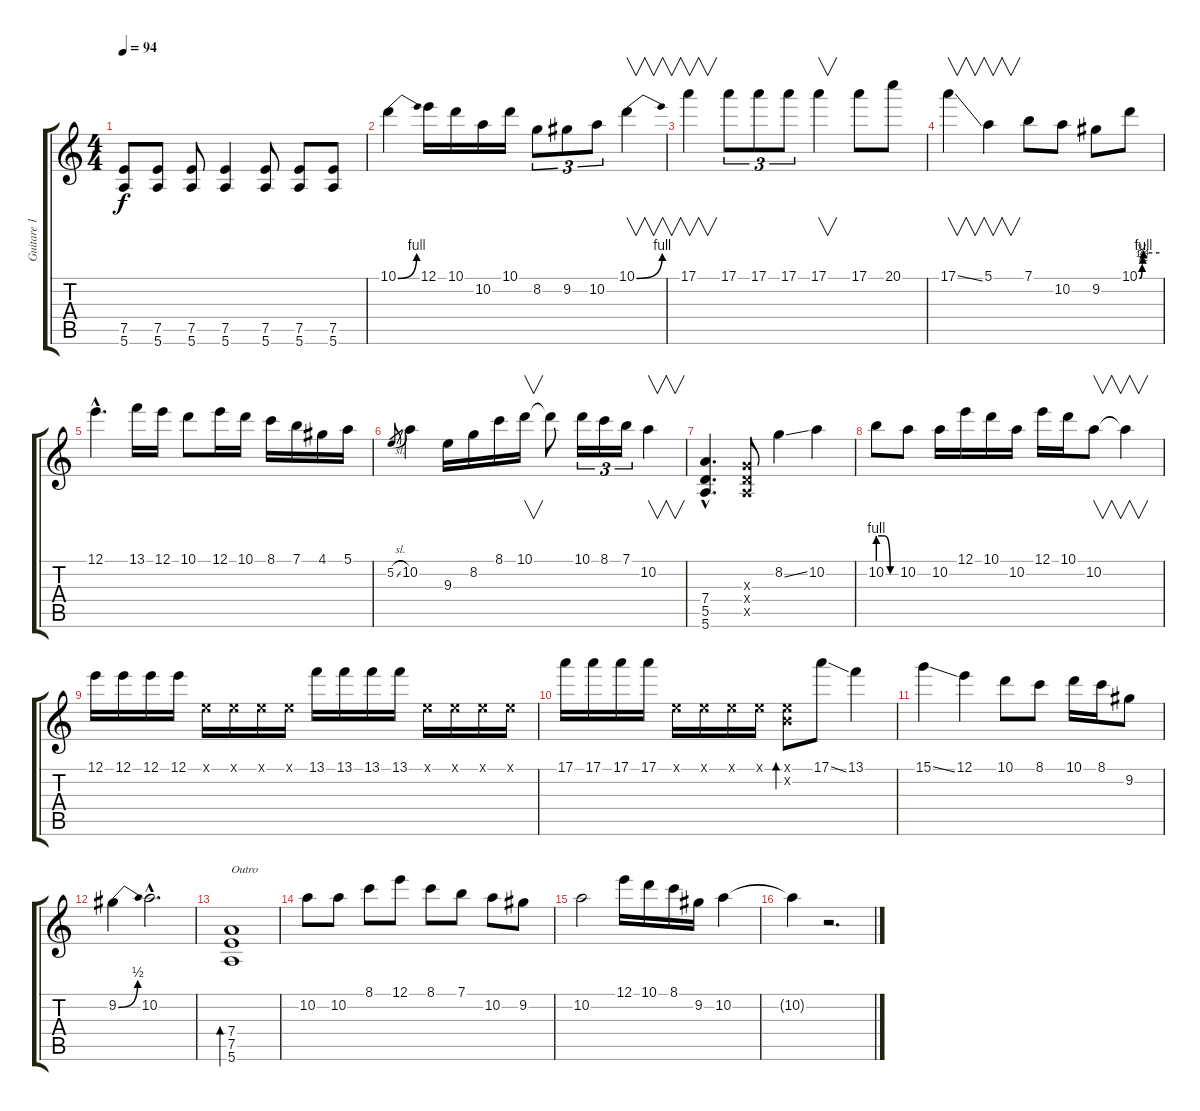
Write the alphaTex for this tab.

\track ("Guitare 1" "Guitare 1") {instrument distortionguitar}
\staff {score tabs}
\tuning (E4 B3 G3 D3 A2 E2) {hide}
\ts (4 4)
\tempo 94
\clef g2
\ks c
(7.5 5.6).8{dy f} (7.5 5.6).8 (7.5 5.6).8 (7.5 5.6).4 (7.5 5.6).8 (7.5 5.6).8 (7.5 5.6).8 |
10.1{be (bend 0 0 60 4)}.4 12.1.16 10.1.16 10.2.16 10.1.16 8.2.8{tu (3 2)} 9.2.8{tu (3 2)} 10.2.8{tu (3 2)} 10.1{be (bend 0 0 60 4)}.4{v} |
17.1.4{v} 17.1.8{tu (3 2)} 17.1.8{tu (3 2)} 17.1.8{tu (3 2)} 17.1.4{v} 17.1.8 20.1.8 |
17.1{ss}.4{v} 5.1.4{v} 7.1.8 10.2.8 9.2.8 10.1{be (custom 0 0 8 2 10 3 12 4 60 4)}.8 |
12.1{hac}.4{d} 13.1.16 12.1.16 10.1.8 12.1.16 10.1.16 8.1.16 7.1.16 4.1.16 5.1.16 |
5.2{sl}.8{gr} 10.2.4 9.3.16 8.2.16 8.1.16 10.1.16{v} 10.1{t}.8 10.1.16{tu (3 2)} 8.1.16{tu (3 2)} 7.1.16{tu (3 2)} 10.2.4{v} |
(7.4{hac} 5.5{hac} 5.6{hac}).4{d} (0.3{x} 0.4{x} 0.5{x}).8 8.2{ss}.4 10.2.4 |
10.2{be (custom 0 4 20 4 40 0 60 0)}.8 10.2.8 10.2.16 12.1.16 10.1.16 10.2.16 12.1.16 10.1.16 10.2.8{v} 10.2{t}.4{v} |
12.1.16 12.1.16 12.1.16 12.1.16 0.1{x}.16 0.1{x}.16 0.1{x}.16 0.1{x}.16 13.1.16 13.1.16 13.1.16 13.1.16 0.1{x}.16 0.1{x}.16 0.1{x}.16 0.1{x}.16 |
17.1.16 17.1.16 17.1.16 17.1.16 0.1{x}.16 0.1{x}.16 0.1{x}.16 0.1{x}.16 (0.1{x} 0.2{x}).8{bd 480} 17.1{ss}.8 13.1.4 |
15.1{ss}.4 12.1.4 10.1.8 8.1.8 10.1.16 8.1.16 9.2.8 |
9.2{be (bend 0 0 60 2)}.4 10.2{hac}.2{d} |
(7.4 7.5 5.6).1{bd 240 txt "Outro"} |
10.2.8 10.2.8 8.1.8 12.1.8 8.1.8 7.1.8 10.2.8 9.2.8 |
10.2.2 12.1.16 10.1.16 8.1.16 9.2.16 10.2.4 |
10.2{t}.4 r.2{d}
